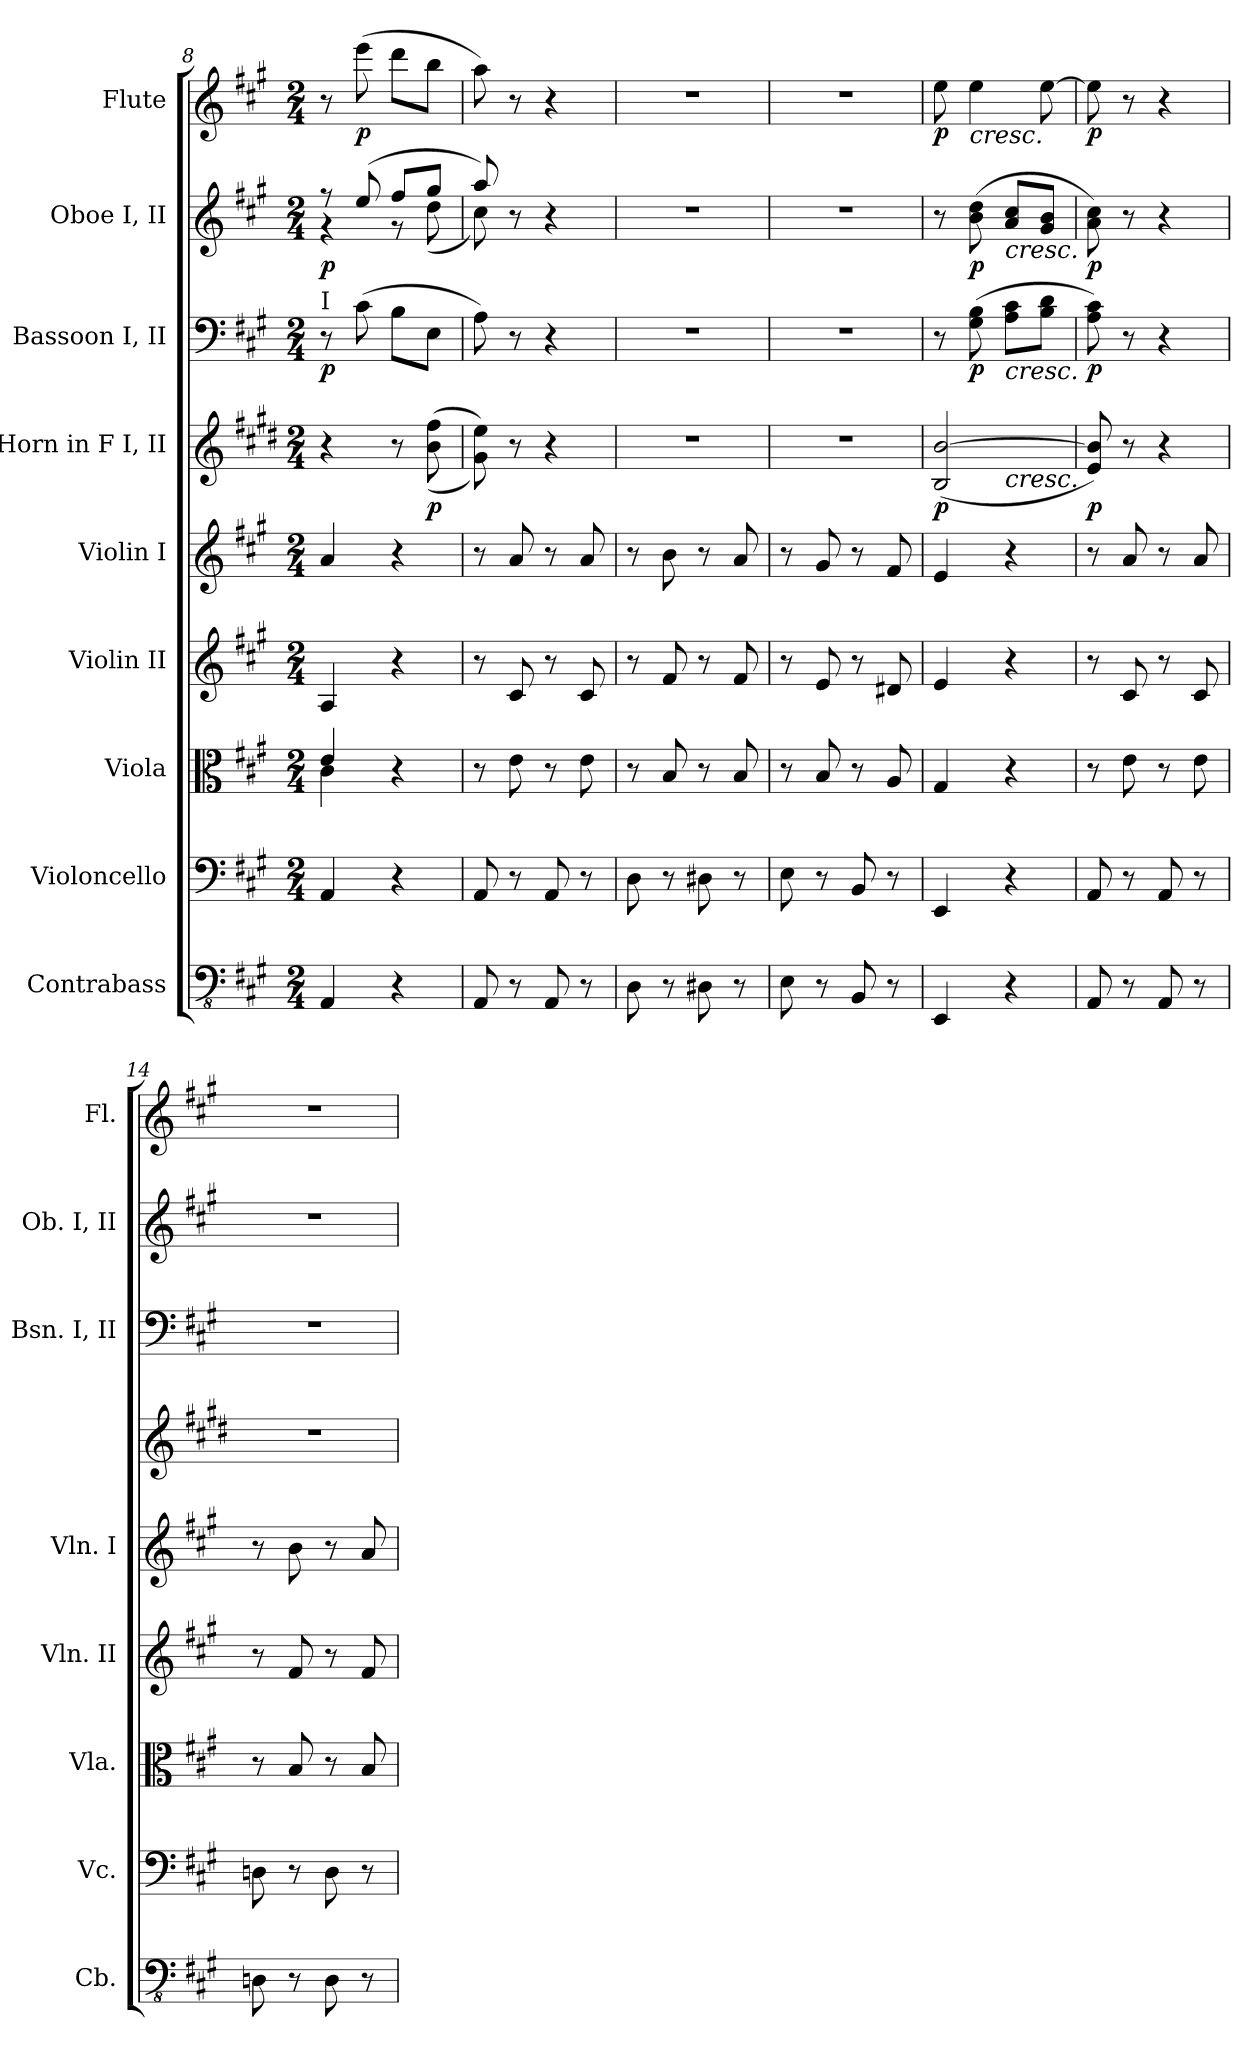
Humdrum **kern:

**kern	**kern	**kern	**kern	**kern	**kern	**dynam	**kern	**dynam	**kern	**dynam	**kern	**dynam
*part9	*part8	*part7	*part6	*part5	*part4	*part4	*part3	*part3	*part2	*part2	*part1	*part1
*staff9	*staff8	*staff7	*staff6	*staff5	*staff4	*staff4	*staff3	*staff3	*staff2	*staff2	*staff1	*staff1
*I"Contrabass	*I"Violoncello	*I"Viola	*I"Violin II	*I"Violin I	*I"Horn in F I, II	*	*I"Bassoon I, II	*	*I"Oboe I, II	*	*I"Flute	*
*I'Cb.	*I'Vc.	*I'Vla.	*I'Vln. II	*I'Vln. I	*	*	*I'Bsn. I, II	*	*I'Ob. I, II	*	*I'Fl.	*
*clefFv4	*clefF4	*clefC3	*clefG2	*clefG2	*clefG2	*	*clefF4	*	*clefG2	*	*clefG2	*
*	*	*	*	*	*ITrd4c7	*	*	*	*	*	*	*
*k[f#c#g#]	*k[f#c#g#]	*k[f#c#g#]	*k[f#c#g#]	*k[f#c#g#]	*k[f#c#g#]	*	*k[f#c#g#]	*	*k[f#c#g#]	*	*k[f#c#g#]	*
*M2/4	*M2/4	*M2/4	*M2/4	*M2/4	*M2/4	*	*M2/4	*	*M2/4	*	*M2/4	*
*MM48	*MM48	*MM48	*MM48	*MM48	*MM48	*	*MM48	*	*MM48	*	*MM48	*
=8	=8	=8	=8	=8	=8	=8	=8	=8	=8	=8	=8	=8
*	*	*^	*	*	*	*	*	*	*^	*	*	*
!	!	!	!	!	!	!	!	!LO:TX:a:t=I	!	!	!	!	!	!
!	!	!	!	!	!	!	!	!	!LO:DY:b	!	!	!LO:DY:b	!	!
4AAA/	4AA/	4e/	4c#\	4A/	4a/	4r	.	8r	p	8r	4r	p	8r	.
!	!	!	!	!	!	!	!	!	!	!	!	!	!	!LO:DY:b
.	.	.	.	.	.	.	.	(>8c#\	.	(>8ee/	.	.	(>8eee\	p
4r	4r	4r	4ryy	4r	4r	8r	.	8B\L	.	8ff#/L	8r	.	8ddd\L	.
!	!	!	!	!	!	!	!LO:DY:b	!	!	!	!	!	!	!
.	.	.	.	.	.	(>(<8e\ 8b\	p	8E\J	.	8gg#/J	(<8dd\	.	8bb\J	.
*	*	*v	*v	*	*	*	*	*	*	*	*	*	*	*
=9	=9	=9	=9	=9	=9	=9	=9	=9	=9	=9	=9	=9	=9
*	*	*	*	*	*	*	*	*	*	*	*	*MM50	*
8AAA/	8AA/	8r	8r	8r	8c#\ 8a\))	.	8A\)	.	8aa/)	8cc#\)	.	8aa\)	.
8r	8r	8e\	8c#/	8a/	8r	.	8r	.	8r	8ryy	.	8r	.
8AAA/	8AA/	8r	8r	8r	4r	.	4r	.	4r	4ryy	.	4r	.
8r	8r	8e\	8c#/	8a/	.	.	.	.	.	.	.	.	.
*	*	*	*	*	*	*	*	*	*v	*v	*	*	*
=10	=10	=10	=10	=10	=10	=10	=10	=10	=10	=10	=10	=10
8DD\	8D\	8r	8r	8r	2r	.	2r	.	2r	.	2r	.
8r	8r	8B/	8f#/	8b\	.	.	.	.	.	.	.	.
8DD#X\	8D#X\	8r	8r	8r	.	.	.	.	.	.	.	.
8r	8r	8B/	8f#/	8a/	.	.	.	.	.	.	.	.
=11	=11	=11	=11	=11	=11	=11	=11	=11	=11	=11	=11	=11
8EE\	8E\	8r	8r	8r	2r	.	2r	.	2r	.	2r	.
8r	8r	8B/	8e/	8g#/	.	.	.	.	.	.	.	.
8BBB/	8BB/	8r	8r	8r	.	.	.	.	.	.	.	.
8r	8r	8A/	8d#X/	8f#/	.	.	.	.	.	.	.	.
!!LO:PB:g=z
=12	=12	=12	=12	=12	=12	=12	=12	=12	=12	=12	=12	=12
*	*	*	*	*	*^	*	*	*	*	*	*	*
!	!	!	!	!	!	!	!LO:DY:b	!	!	!	!	!	!LO:DY:b
4EEE/	4EE/	4G#/	4e/	4e/	(<2E/ [2e/	8ryy	p	8r	.	8r	.	8ee\	p
!	!	!	!	!	!	!	!	!	!	!	!	!LO:TX:b:i:t=cresc.	!
!	!	!	!	!	!	!	!	!	!LO:DY:b	!	!LO:DY:b	!	!
.	.	.	.	.	.	8ryy	.	(>8G#\ 8B\	p	(>8b\ 8dd\	p	4ee\	.
!	!	!	!	!	!	!	!	!	!	!LO:TX:b:i:t=cresc.	!	!	!
!	!	!	!	!	!	!	!	!LO:TX:b:i:t=cresc.	!	!	!	!	!
!	!	!	!	!	!	!LO:TX:b:i:t=cresc.	!	!	!	!	!	!	!
4r	4r	4r	4r	4r	.	4ryy	.	8A\ 8c#\L	.	8a/ 8cc#/L	.	.	.
.	.	.	.	.	.	.	.	8B\ 8d\J	.	8g#/ 8b/J	.	[8ee\	.
*	*	*	*	*	*v	*v	*	*	*	*	*	*	*
=13	=13	=13	=13	=13	=13	=13	=13	=13	=13	=13	=13	=13
!	!	!	!	!	!	!LO:DY:b	!	!LO:DY:b	!	!LO:DY:b	!	!LO:DY:b
8AAA/	8AA/	8r	8r	8r	8A/ 8e/])	p	8A\ 8c#\)	p	8a\ 8cc#\)	p	8ee\]	p
8r	8r	8e\	8c#/	8a/	8r	.	8r	.	8r	.	8r	.
8AAA/	8AA/	8r	8r	8r	4r	.	4r	.	4r	.	4r	.
8r	8r	8e\	8c#/	8a/	.	.	.	.	.	.	.	.
=14	=14	=14	=14	=14	=14	=14	=14	=14	=14	=14	=14	=14
8DDn\	8Dn\	8r	8r	8r	2r	.	2r	.	2r	.	2r	.
8r	8r	8B/	8f#/	8b\	.	.	.	.	.	.	.	.
8DD\	8D\	8r	8r	8r	.	.	.	.	.	.	.	.
8r	8r	8B/	8f#/	8a/	.	.	.	.	.	.	.	.
=	=	=	=	=	=	=	=	=	=	=	=	=
*-	*-	*-	*-	*-	*-	*-	*-	*-	*-	*-	*-	*-
